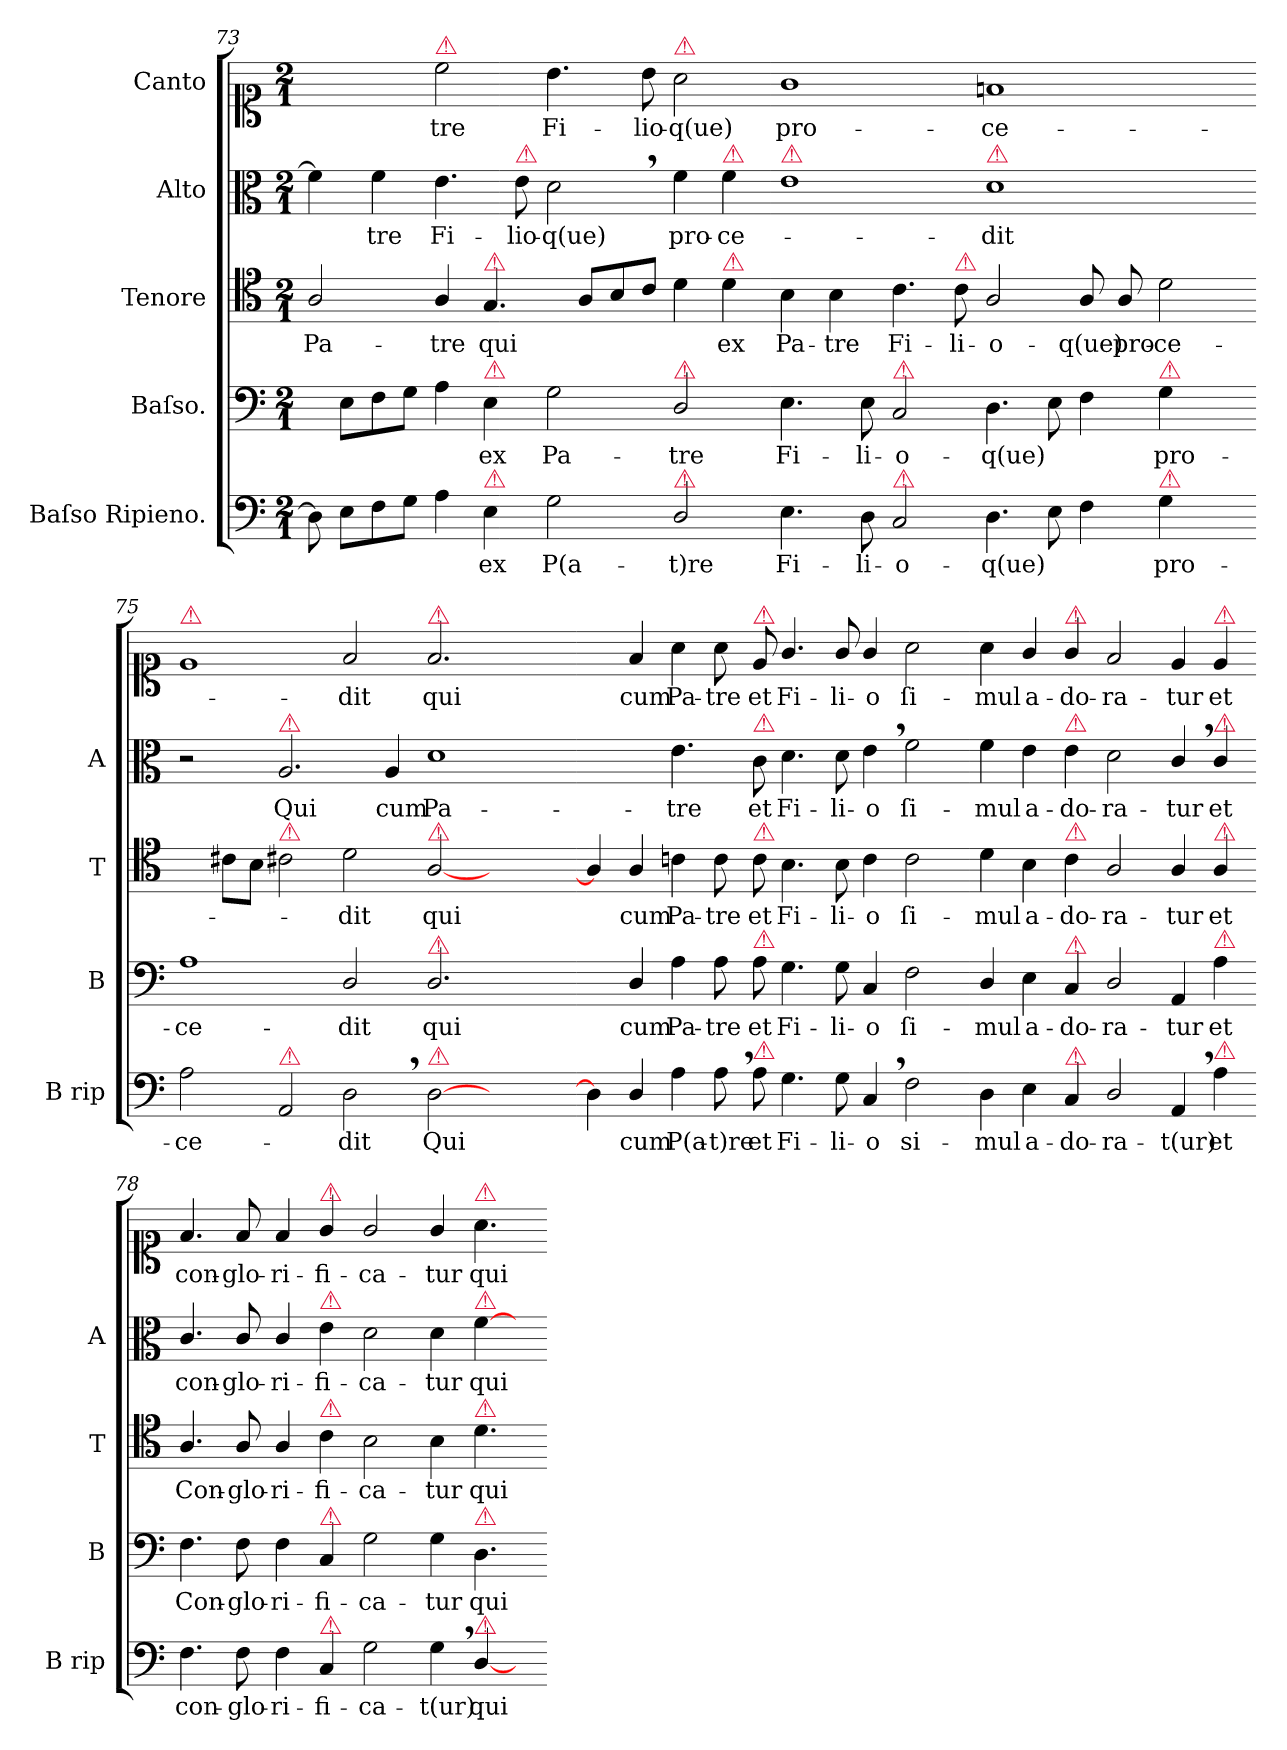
**kern	**text	**kern	**text	**kern	**text	**kern	**text	**kern	**text
*part5	*part5	*part4	*part4	*part3	*part3	*part2	*part2	*part1	*part1
*staff5	*staff5	*staff4	*staff4	*staff3	*staff3	*staff2	*staff2	*staff1	*staff1
*I"Baſso Ripieno.	*	*I"Baſso.	*	*I"Tenore	*	*I"Alto	*	*I"Canto	*
*I'B rip	*	*I'B	*	*I'T	*	*I'A	*	*	*
*clefF4	*	*clefF4	*	*clefC4	*	*clefC3	*	*clefC1	*
*k[]	*	*k[]	*	*k[]	*	*k[]	*	*k[]	*
*M2/1	*	*M2/1	*	*M2/1	*	*M2/1	*	*M2/1	*
=73	=73	=73	=73	=73	=73	=73	=73	=73	=73
8D!\]	.	8ryy	.	2A/	Pa-	4f!\]	.	2ryy	.
8E\L	.	8E\L	.	.	.	.	.	.	.
8F\	.	8F\	.	.	.	4f\	-tre	.	.
8G\J	.	8G\J	.	.	.	.	.	.	.
!	!	!	!	!	!	!	!	!LO:TX:a:color=crimson:t=⚠	!
4A\	.	4A\	.	4A/	-tre	4.e\	Fi-	2cc\	-tre
!	!	!	!	!LO:TX:a:color=crimson:t=⚠	!	!	!	!	!
!	!	!LO:TX:a:color=crimson:t=⚠	!	!	!	!	!	!	!
!LO:TX:a:color=crimson:t=⚠	!	!	!	!	!	!	!	!	!
4E\	ex	4E\	ex	4.G/	qui	.	.	.	.
!	!	!	!	!	!	!LO:TX:a:color=crimson:t=⚠	!	!	!
.	.	.	.	.	.	8e\	-lio-	.	.
2G\	P(a-	2G\	Pa-	.	.	2d,<\	-q(ue)	4.b\	Fi-
.	.	.	.	8A/L	.	.	.	.	.
.	.	.	.	8B/	.	.	.	.	.
.	.	.	.	8c/J	.	.	.	8b\	-lio-
!	!	!	!	!	!	!	!	!LO:TX:a:color=crimson:t=⚠	!
!	!	!LO:TX:a:color=crimson:t=⚠	!	!	!	!	!	!	!
!LO:TX:a:color=crimson:t=⚠	!	!	!	!	!	!	!	!	!
2D/	-t)re	2D/	-tre	4d\	.	4f\	pro-	2a\	-q(ue)
!	!	!	!	!	!	!LO:TX:a:color=crimson:t=⚠	!	!	!
!	!	!	!	!LO:TX:a:color=crimson:t=⚠	!	!	!	!	!
.	.	.	.	4d\	ex	4f\	-ce-	.	.
=74-	=74-	=74-	=74-	=74-	=74-	=74-	=74-	=74-	=74-
!	!	!	!	!	!	!LO:TX:a:color=crimson:t=⚠	!	!	!
4.E\	Fi-	4.E\	Fi-	4B\	Pa-	1e	.	1g	pro-
.	.	.	.	4B\	-tre	.	.	.	.
8D\	-li-	8E\	-li-	.	.	.	.	.	.
!	!	!LO:TX:a:color=crimson:t=⚠	!	!	!	!	!	!	!
!LO:TX:a:color=crimson:t=⚠	!	!	!	!	!	!	!	!	!
2C/	-o-	2C/	-o-	4.c\	Fi-	.	.	.	.
!	!	!	!	!LO:TX:a:color=crimson:t=⚠	!	!	!	!	!
.	.	.	.	8c\	-li-	.	.	.	.
!	!	!	!	!	!	!LO:TX:a:color=crimson:t=⚠	!	!	!
4.D\	-q(ue)	4.D\	-q(ue)	2A/	-o-	1d	-dit	1fn	-ce-
8E\	.	8E\	.	.	.	.	.	.	.
4F\	.	4F\	.	8A/	-q(ue)	.	.	.	.
.	.	.	.	8A/	pro-	.	.	.	.
!	!	!LO:TX:a:color=crimson:t=⚠	!	!	!	!	!	!	!
!LO:TX:a:color=crimson:t=⚠	!	!	!	!	!	!	!	!	!
4G\	pro-	4G\	pro-	2d\	-ce-	.	.	.	.
4ryy	.	4ryy	.	.	.	4ryy	.	4ryy	.
=75-	=75-	=75-	=75-	=75-	=75-	=75-	=75-	=75-	=75-
!	!	!	!	!	!	!	!	!LO:TX:a:color=crimson:t=⚠	!
2A\	-ce-	1A	-ce-	4ryy	.	2r	.	1e	.
.	.	.	.	8c#X\L	.	.	.	.	.
.	.	.	.	8B\J	.	.	.	.	.
!	!	!	!	!	!	!LO:TX:a:color=crimson:t=⚠	!	!	!
!	!	!	!	!LO:TX:a:color=crimson:t=⚠	!	!	!	!	!
!LO:TX:a:color=crimson:t=⚠	!	!	!	!	!	!	!	!	!
2AA/	.	.	.	2c#X\	.	2.A/	Qui	.	.
2D,\	-dit	2D/	-dit	2d\	-dit	.	.	2f/	-dit
.	.	.	.	.	.	4A/	cum	.	.
!	!	!	!	!	!	!	!	!LO:TX:a:color=crimson:t=⚠	!
!	!	!	!	!LO:TX:a:color=crimson:t=⚠	!	!	!	!	!
!	!	!LO:TX:a:color=crimson:t=⚠	!	!	!	!	!	!	!
!LO:TX:a:color=crimson:t=⚠	!	!	!	!	!	!	!	!	!
[2D\	Qui	2.D/	qui	[2A/	qui	1d\	Pa-	2.f/	qui
2ryy	.	.	.	2ryy	.	.	.	.	.
.	.	4ryy	.	.	.	.	.	4ryy	.
=76-	=76-	=76-	=76-	=76-	=76-	=76-	=76-	=76-	=76-
4D!\]	.	4ryy	.	4A!/]	.	2ryy	.	4ryy	.
4D/	cum	4D/	cum	4A/	cum	.	.	4f/	cum
4A\	P(a-	4A\	Pa-	4cn\	Pa-	4.e\	-tre	4a\	Pa-
8A,<\	-t)re	8A\	-tre	8c\	-tre	.	.	8a\	-tre
!	!	!	!	!	!	!	!	!LO:TX:a:color=crimson:t=⚠	!
!	!	!	!	!	!	!LO:TX:a:color=crimson:t=⚠	!	!	!
!	!	!	!	!LO:TX:a:color=crimson:t=⚠	!	!	!	!	!
!	!	!LO:TX:a:color=crimson:t=⚠	!	!	!	!	!	!	!
!LO:TX:a:color=crimson:t=⚠	!	!	!	!	!	!	!	!	!
8A\	et	8A\	et	8c\	et	8c\	et	8e/	et
4.G\	Fi-	4.G\	Fi-	4.B\	Fi-	4.d\	Fi-	4.g/	Fi-
8G\	-li-	8G\	-li-	8B\	-li-	8d\	-li-	8g/	-li-
4C,</	-o	4C/	-o	4c\	-o	4e,<\	-o	4g/	-o
2F\	si-	2F\	ſi-	2c\	ſi-	2f\	ſi-	2a\	ſi-
=77-	=77-	=77-	=77-	=77-	=77-	=77-	=77-	=77-	=77-
4D\	-mul	4D/	-mul	4d\	-mul	4f\	-mul	4a\	-mul
4E\	a-	4E\	a-	4B\	a-	4e\	a-	4g/	a-
!	!	!	!	!	!	!	!	!LO:TX:a:color=crimson:t=⚠	!
!	!	!	!	!	!	!LO:TX:a:color=crimson:t=⚠	!	!	!
!	!	!	!	!LO:TX:a:color=crimson:t=⚠	!	!	!	!	!
!	!	!LO:TX:a:color=crimson:t=⚠	!	!	!	!	!	!	!
!LO:TX:a:color=crimson:t=⚠	!	!	!	!	!	!	!	!	!
4C/	-do-	4C/	-do-	4c\	-do-	4e\	-do-	4g/	-do-
2D/	-ra-	2D/	-ra-	2A/	-ra-	2d\	-ra-	2f/	-ra-
4AA,</	-t(ur)	4AA/	-tur	4A/	-tur	4c,</	-tur	4e/	-tur
!	!	!	!	!	!	!	!	!LO:TX:a:color=crimson:t=⚠	!
!	!	!	!	!	!	!LO:TX:a:color=crimson:t=⚠	!	!	!
!	!	!	!	!LO:TX:a:color=crimson:t=⚠	!	!	!	!	!
!	!	!LO:TX:a:color=crimson:t=⚠	!	!	!	!	!	!	!
!LO:TX:a:color=crimson:t=⚠	!	!	!	!	!	!	!	!	!
4A\	et	4A\	et	4A/	et	4c/	et	4e/	et
=78-	=78-	=78-	=78-	=78-	=78-	=78-	=78-	=78-	=78-
4.F\	con-	4.F\	Con-	4.A/	Con-	4.c/	con-	4.f/	con-
8F\	-glo-	8F\	-glo-	8A/	-glo-	8c/	-glo-	8f/	-glo-
4F\	-ri-	4F\	-ri-	4A/	-ri-	4c/	-ri-	4f/	-ri-
!	!	!	!	!	!	!	!	!LO:TX:a:color=crimson:t=⚠	!
!	!	!	!	!	!	!LO:TX:a:color=crimson:t=⚠	!	!	!
!	!	!	!	!LO:TX:a:color=crimson:t=⚠	!	!	!	!	!
!	!	!LO:TX:a:color=crimson:t=⚠	!	!	!	!	!	!	!
!LO:TX:a:color=crimson:t=⚠	!	!	!	!	!	!	!	!	!
4C/	-fi-	4C/	-fi-	4c\	-fi-	4e\	-fi-	4g/	-fi-
2G\	-ca-	2G\	-ca-	2B\	-ca-	2d\	-ca-	2g/	-ca-
4G,<\	-t(ur)	4G\	-tur	4B\	-tur	4d\	-tur	4g/	-tur
!	!	!	!	!	!	!	!	!LO:TX:a:color=crimson:t=⚠	!
!	!	!	!	!	!	!LO:TX:a:color=crimson:t=⚠	!	!	!
!	!	!	!	!LO:TX:a:color=crimson:t=⚠	!	!	!	!	!
!	!	!LO:TX:a:color=crimson:t=⚠	!	!	!	!	!	!	!
!LO:TX:a:color=crimson:t=⚠	!	!	!	!	!	!	!	!	!
[4D/	qui	4.D\	qui	4.d\	qui	[4f\	qui	4.a\	qui
8ryy	.	.	.	.	.	8ryy	.	.	.
=-	=-	=-	=-	=-	=-	=-	=-	=-	=-
*-	*-	*-	*-	*-	*-	*-	*-	*-	*-
